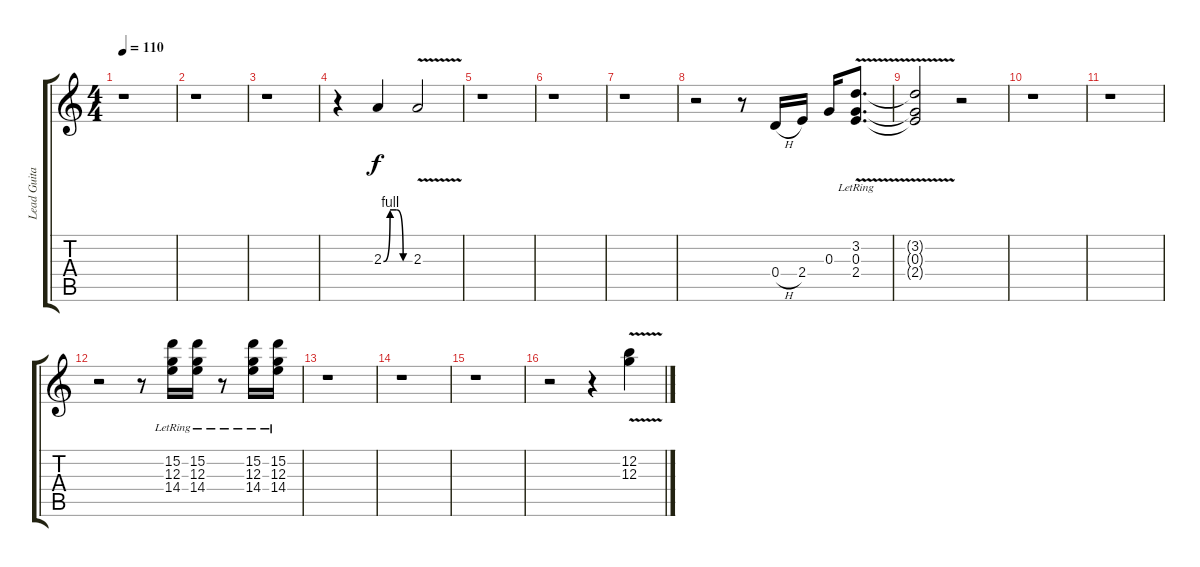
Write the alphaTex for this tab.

\track ("Lead Guitar" "Lead Guita") {instrument distortionguitar}
\staff {score tabs}
\tuning (E4 B3 G3 D3 A2 E2) {hide}
\ts (4 4)
\tempo 110
\clef g2
\ks c
r.1{dy f instrument distortionguitar} |
r.1 |
r.1 |
r.4 2.3{be (custom 0 0 15 4 30 4 45 0 60 0)}.4 2.3{v}.2 |
r.1 |
r.1 |
r.1 |
r.2 r.8 0.4{h}.16 2.4.16 0.3.16 (3.2{v lr} 0.3{v lr} 2.4{v lr}).8{d} |
(3.2{t} 0.3{t} 2.4{t}).2 r.2 |
r.1 |
r.1 |
r.2 r.8 (15.2{lr} 12.3{lr} 14.4{lr}).16 (15.2{lr} 12.3{lr} 14.4{lr}).16 r.8 (15.2{lr} 12.3{lr} 14.4{lr}).16 (15.2{lr} 12.3{lr} 14.4{lr}).16 |
r.1 |
r.1 |
r.1 |
r.2 r.4 (12.2{v} 12.3{v}).4
